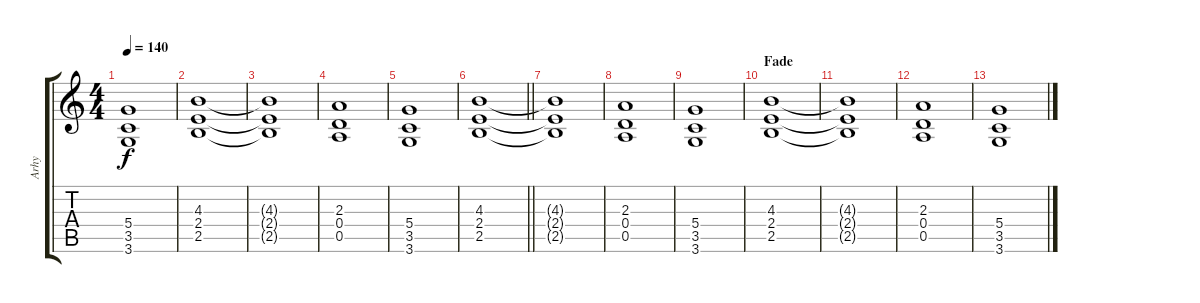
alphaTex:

\track ("Arhy" "Arhy") {instrument distortionguitar}
\staff {score tabs}
\tuning (E4 B3 G3 D3 A2 E2) {hide}
\ts (4 4)
\tempo 140
\clef g2
\ks c
(5.4 3.5 3.6).1{dy f} |
(4.3 2.4 2.5).1 |
(4.3{t} 2.4{t} 2.5{t}).1 |
(2.3 0.4 0.5).1 |
(5.4 3.5 3.6).1 |
\barLineRight lightlight
(4.3 2.4 2.5).1 |
(4.3{t} 2.4{t} 2.5{t}).1 |
(2.3 0.4 0.5).1 |
(5.4 3.5 3.6).1 |
\section ("" "Fade")
(4.3 2.4 2.5).1 |
(4.3{t} 2.4{t} 2.5{t}).1 |
(2.3 0.4 0.5).1 |
(5.4 3.5 3.6).1
